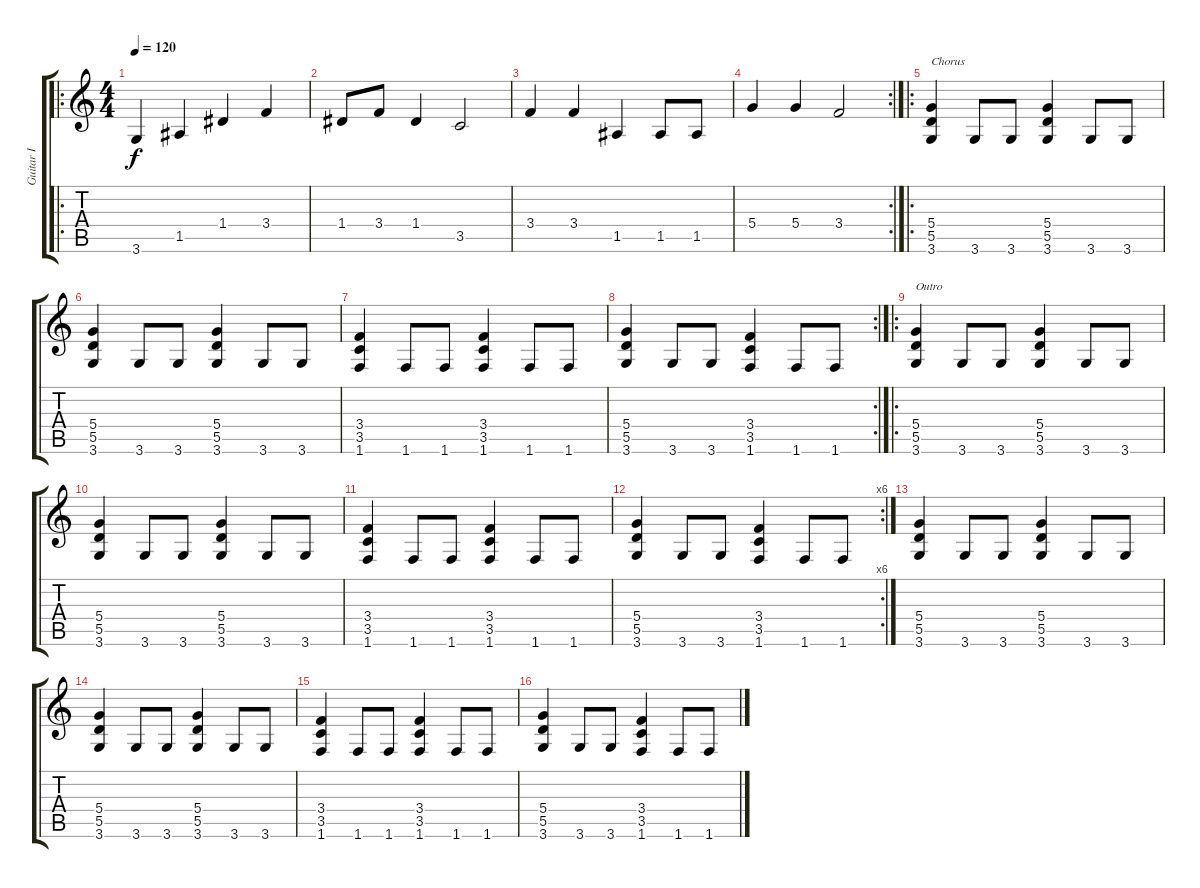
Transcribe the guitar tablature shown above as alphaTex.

\track ("Guitar I" "Guitar I") {instrument distortionguitar}
\staff {score tabs}
\tuning (E4 B3 G3 D3 A2 E2) {hide}
\ro
\ts (4 4)
\tempo 120
\clef g2
\ks c
3.6.4{dy f} 1.5.4 1.4.4 3.4.4 |
1.4.8 3.4.8 1.4.4 3.5.2 |
3.4.4 3.4.4 1.5.4 1.5.8 1.5.8 |
\rc 2
5.4.4 5.4.4 3.4.2 |
\ro
(5.4 5.5 3.6).4{txt "Chorus"} 3.6.8 3.6.8 (5.4 5.5 3.6).4 3.6.8 3.6.8 |
(5.4 5.5 3.6).4 3.6.8 3.6.8 (5.4 5.5 3.6).4 3.6.8 3.6.8 |
(3.4 3.5 1.6).4 1.6.8 1.6.8 (3.4 3.5 1.6).4 1.6.8 1.6.8 |
\rc 2
(5.4 5.5 3.6).4 3.6.8 3.6.8 (3.4 3.5 1.6).4 1.6.8 1.6.8 |
\ro
(5.4 5.5 3.6).4{txt "Outro"} 3.6.8 3.6.8 (5.4 5.5 3.6).4 3.6.8 3.6.8 |
(5.4 5.5 3.6).4 3.6.8 3.6.8 (5.4 5.5 3.6).4 3.6.8 3.6.8 |
(3.4 3.5 1.6).4 1.6.8 1.6.8 (3.4 3.5 1.6).4 1.6.8 1.6.8 |
\rc 6
(5.4 5.5 3.6).4 3.6.8 3.6.8 (3.4 3.5 1.6).4 1.6.8 1.6.8 |
(5.4 5.5 3.6).4 3.6.8 3.6.8 (5.4 5.5 3.6).4 3.6.8 3.6.8 |
(5.4 5.5 3.6).4 3.6.8 3.6.8 (5.4 5.5 3.6).4 3.6.8 3.6.8 |
(3.4 3.5 1.6).4{volume 0} 1.6.8 1.6.8 (3.4 3.5 1.6).4 1.6.8 1.6.8 |
(5.4 5.5 3.6).4 3.6.8 3.6.8 (3.4 3.5 1.6).4 1.6.8 1.6.8
